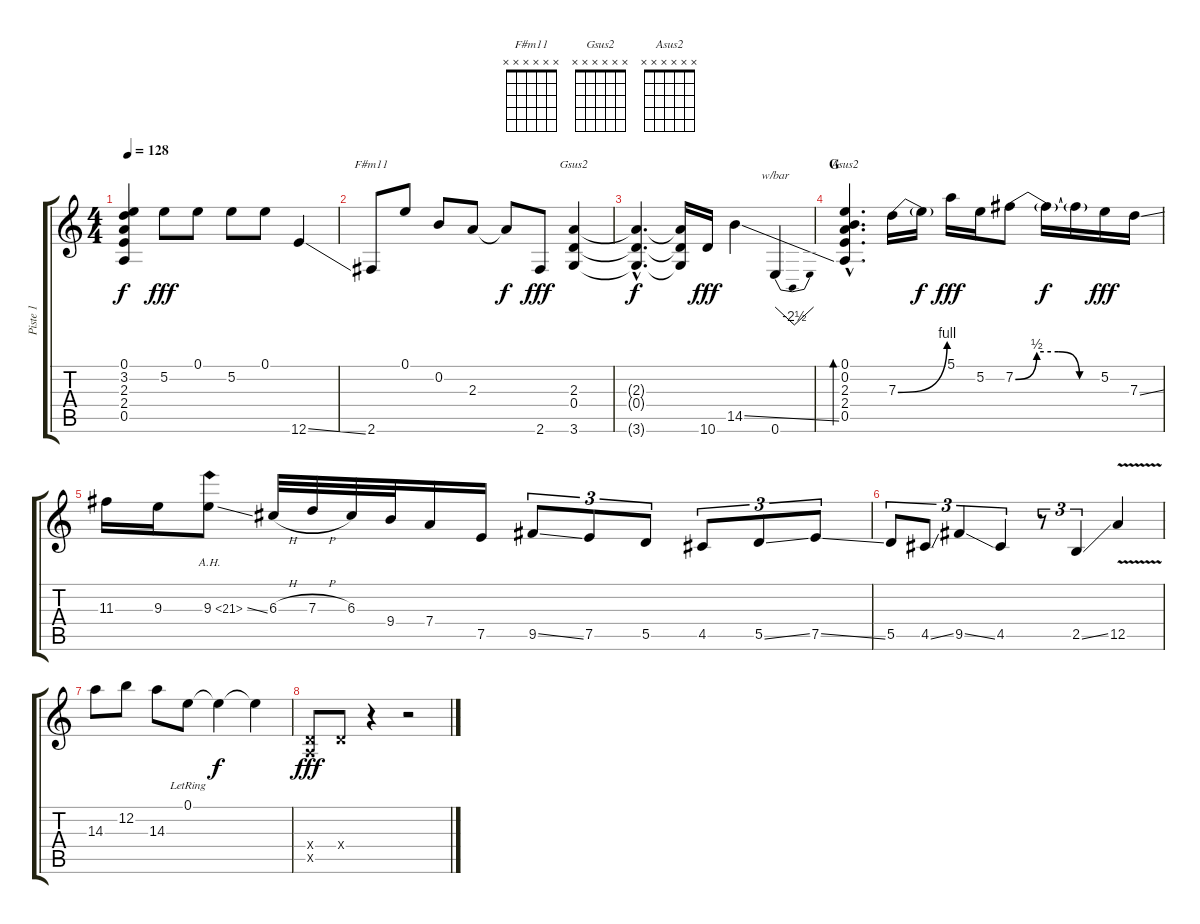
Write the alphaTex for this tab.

\track ("Piste 1" "Piste 1") {instrument distortionguitar}
\staff {score tabs}
\tuning (E4 B3 G3 D3 A2 E2) {hide}
\chord ("F#m11" x x x x x x)
\chord ("Gsus2" x x x x x x)
\chord ("Asus2" x x x x x x)
\ts (4 4)
\tempo 128
\clef g2
\ks c
(0.1{t} 3.2{t} 2.3{t} 2.4{t} 0.5{t}).4{dy f} 5.2.8{dy fff} 0.1.8 5.2.8 0.1.8 12.6{ss}.4 |
2.6.8{ch "F#m11"} 0.1.8 0.2.8 2.3.8 2.3{t}.8{dy f} 2.6.8{dy fff} (2.3 0.4 3.6).4{ch "Gsus2"} |
(2.3{hac t} 0.4{hac t} 3.6{hac t}).4{d dy f} (2.3{t} 0.4{t} 3.6{t}).16 10.6.16{dy fff} 14.5{ss}.4 0.6.4{tbe (dip default 0 0 30 -10 60 0)} |
\section ("" "G")
(0.1{hac} 0.2{hac} 2.3{hac} 2.4{hac} 0.5{hac}).4{d bd 480 ch "Asus2"} 7.3{be (bend 0 0 60 4)}.16 7.3{t}.16{dy f} 5.1.16{dy fff} 5.2.16 7.2{be (custom 0 0 15 2 30 2 45 0 60 0)}.8 7.2{t}.16{dy f} 7.2{t}.16 5.2.16{dy fff} 7.3{ss}.16 |
11.3.16 9.3.16 9.3{ah 12 ss}.8 6.3{h}.32 7.3{h}.32 6.3.32 9.4.32 7.4.16 7.5.16 9.5{ss}.8{tu (3 2)} 7.5.8{tu (3 2)} 5.5.8{tu (3 2)} 4.5.8{tu (3 2)} 5.5{ss}.8{tu (3 2)} 7.5{ss}.8{tu (3 2)} |
5.5.8{tu (3 2)} 4.5{ss}.8{tu (3 2)} 9.5{ss}.4{tu (3 2)} 4.5.4{tu (3 2)} r.8{tu (3 2)} 2.5{ss}.4{tu (3 2)} 12.5{v}.4 |
14.3.8 12.2.8 14.3.8 0.1{lr}.8 0.1{t}.4{dy f} 0.1{t}.4 |
(0.4{x} 0.5{x}).8{dy fff} 0.4{x}.8 r.4 r.2
